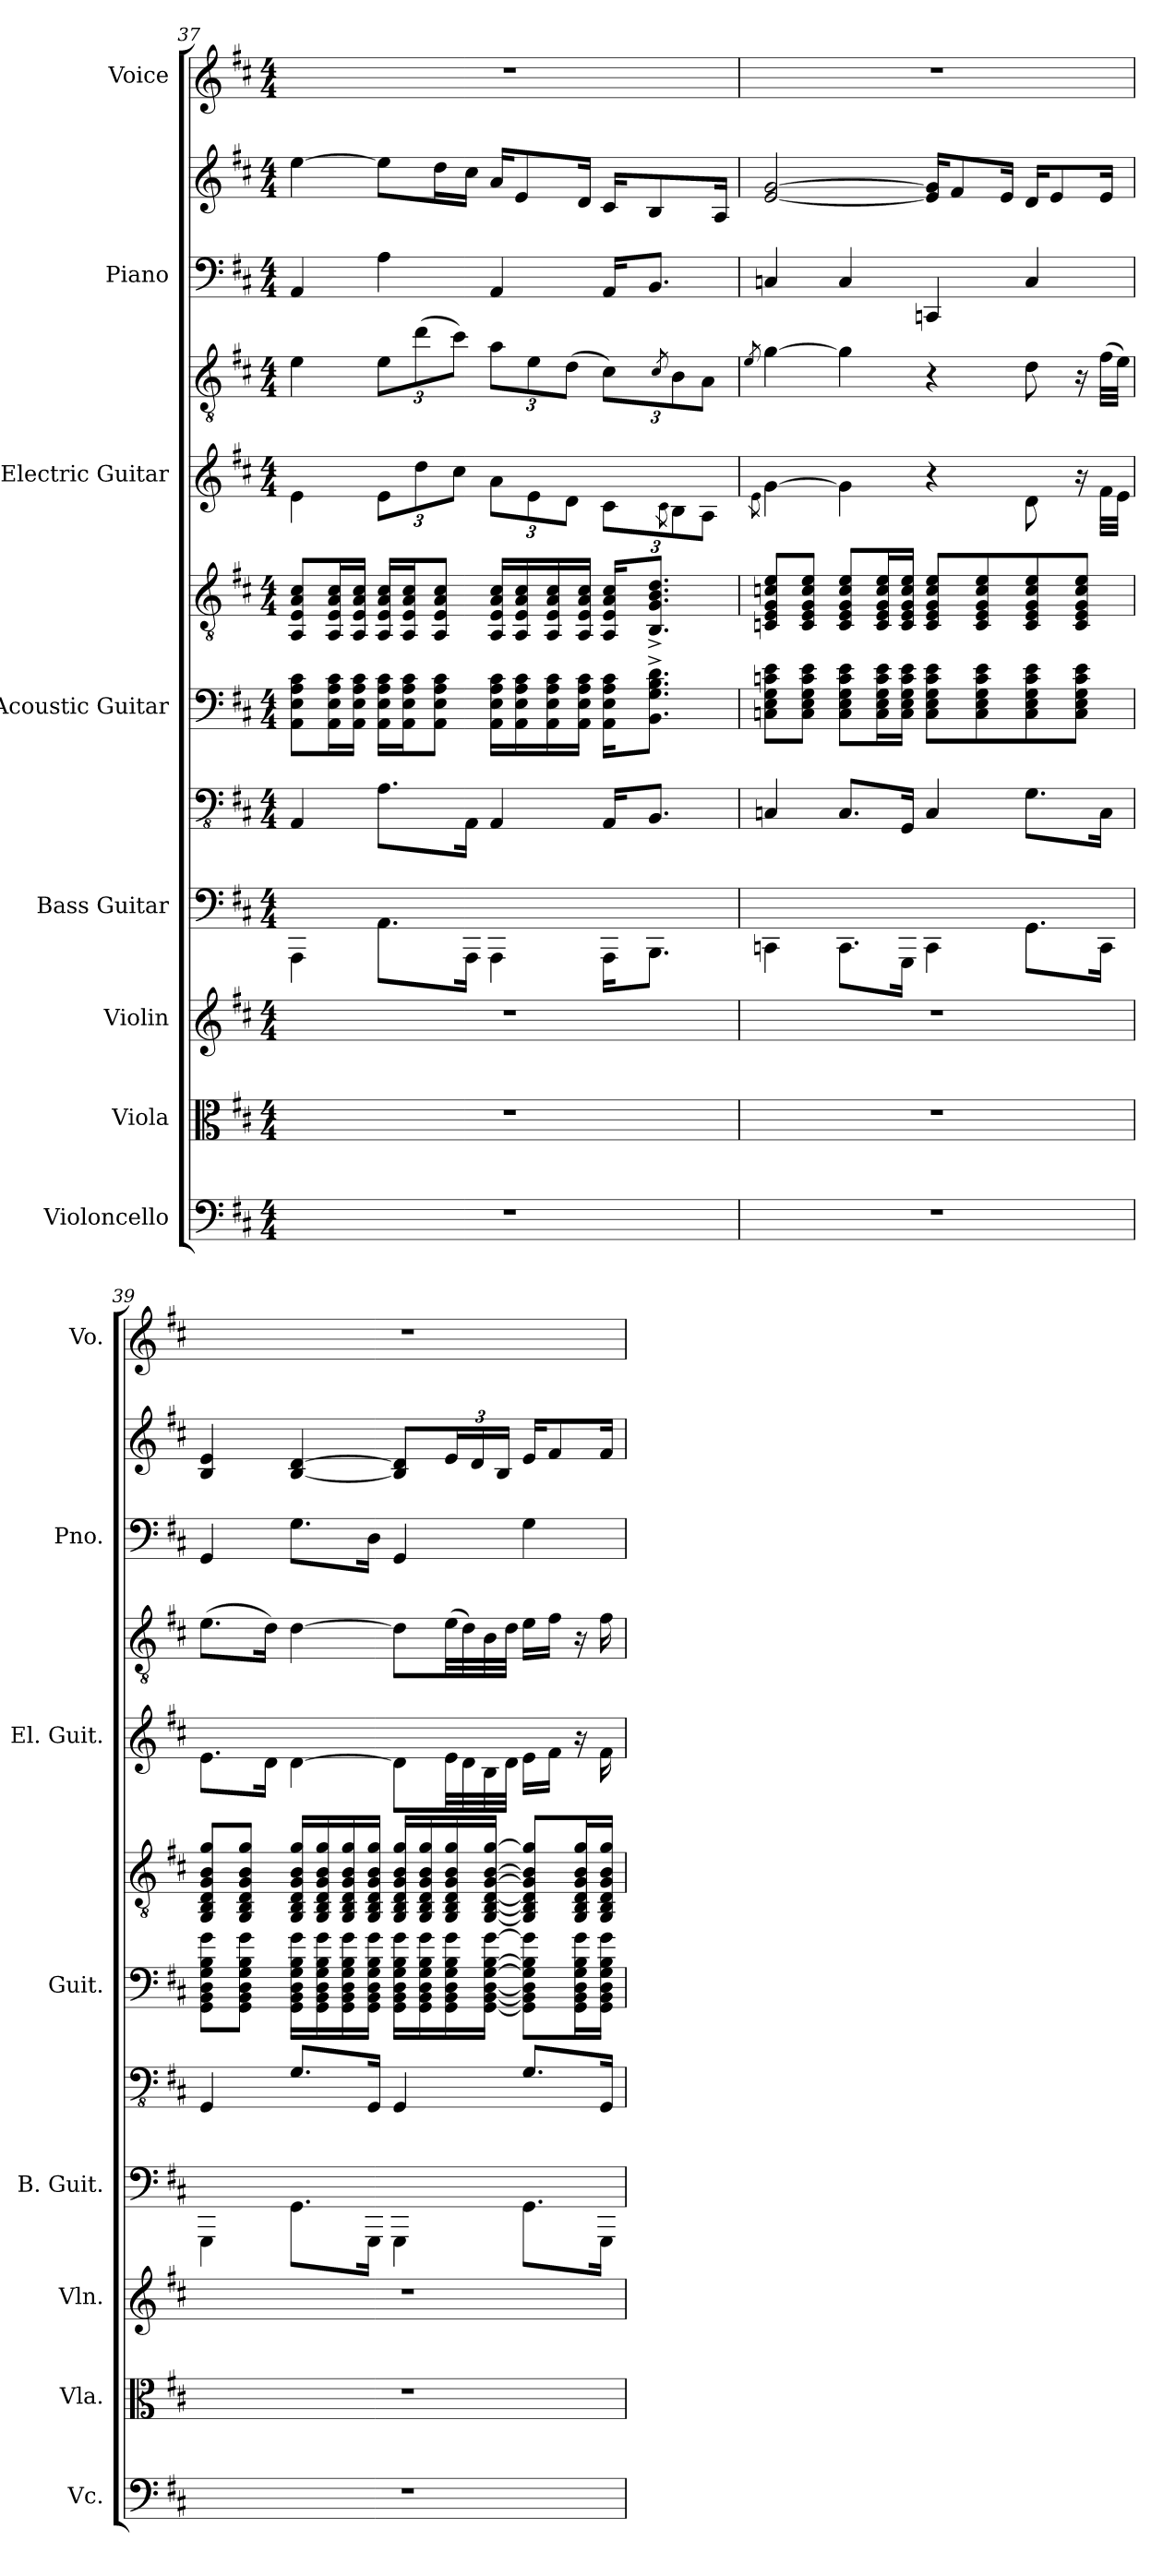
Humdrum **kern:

**kern	**kern	**kern	**kern	**kern	**kern	**kern	**kern	**kern	**kern	**kern	**kern
*part8	*part7	*part6	*part5	*part5	*part4	*part4	*part3	*part3	*part2	*part2	*part1
*staff12	*staff11	*staff10	*staff9	*staff8	*staff7	*staff6	*staff5	*staff4	*staff3	*staff2	*staff1
*I"Violoncello	*I"Viola	*I"Violin	*I"Bass Guitar	*	*I"Acoustic Guitar	*	*I"Electric Guitar	*	*I"Piano	*	*I"Voice
*I'Vc.	*I'Vla.	*I'Vln.	*I'B. Guit.	*	*I'Guit.	*	*I'El. Guit.	*	*I'Pno.	*	*I'Vo.
*clefF4	*clefC3	*clefG2	*	*clefFv4	*	*clefGv2	*	*clefGv2	*clefF4	*clefG2	*clefG2
*k[f#c#]	*k[f#c#]	*k[f#c#]	*k[f#c#]	*k[f#c#]	*k[f#c#]	*k[f#c#]	*k[f#c#]	*k[f#c#]	*k[f#c#]	*k[f#c#]	*k[f#c#]
*M4/4	*M4/4	*M4/4	*M4/4	*M4/4	*M4/4	*M4/4	*M4/4	*M4/4	*M4/4	*M4/4	*M4/4
=37	=37	=37	=37	=37	=37	=37	=37	=37	=37	=37	=37
1r	1r	1r	4AAA\	4AAA/	8AA\ 8E\ 8A\ 8c#\L	8AA/ 8E/ 8A/ 8c#/L	4e\	4e\	4AA/	[4ee\	1r
.	.	.	.	.	16AA\ 16E\ 16A\ 16c#\L	16AA/ 16E/ 16A/ 16c#/L	.	.	.	.	.
.	.	.	.	.	16AA\ 16E\ 16A\ 16c#\JJ	16AA/ 16E/ 16A/ 16c#/JJ	.	.	.	.	.
*	*	*	*	*	*	*	*Xbrackettup	*Xbrackettup	*	*	*
.	.	.	8.AA\L	8.AA\L	16AA\ 16E\ 16A\ 16c#\LL	16AA/ 16E/ 16A/ 16c#/LL	12e\L	12e\L	4A\	8ee\L]	.
.	.	.	.	.	16AA\ 16E\ 16A\ 16c#\J	16AA/ 16E/ 16A/ 16c#/J	.	.	.	.	.
.	.	.	.	.	.	.	12dd\	(12dd\	.	.	.
.	.	.	.	.	8AA\ 8E\ 8A\ 8c#\J	8AA/ 8E/ 8A/ 8c#/J	.	.	.	16dd\L	.
.	.	.	.	.	.	.	12cc#\J	12cc#\J)	.	.	.
.	.	.	16AAA\Jk	16AAA\Jk	.	.	.	.	.	16cc#\JJ	.
.	.	.	4AAA\	4AAA/	16AA\ 16E\ 16A\ 16c#\LL	16AA/ 16E/ 16A/ 16c#/LL	12a\L	12a\L	4AA/	16a/KL	.
.	.	.	.	.	16AA\ 16E\ 16A\ 16c#\	16AA/ 16E/ 16A/ 16c#/	.	.	.	8e/	.
.	.	.	.	.	.	.	12e\	12e\	.	.	.
.	.	.	.	.	16AA\ 16E\ 16A\ 16c#\	16AA/ 16E/ 16A/ 16c#/	.	.	.	.	.
.	.	.	.	.	.	.	12d\J	(12d\J	.	.	.
.	.	.	.	.	16AA\ 16E\ 16A\ 16c#\JJ	16AA/ 16E/ 16A/ 16c#/JJ	.	.	.	16d/Jk	.
.	.	.	16AAA\KL	16AAA/KL	16AA\ 16E\ 16A\ 16c#\KL	16AA/ 16E/ 16A/ 16c#/KL	12c#\L	12c#\L)	16AA/KL	16c#/KL	.
.	.	.	8.BBB\J	8.BBB/J	8.BB\^ 8.G\^ 8.B\^ 8.d\^J	8.BB/^ 8.G/^ 8.B/^ 8.d/^J	.	.	8.BB/J	8B/	.
.	.	.	.	.	.	.	8qc#\	8qc#/	.	.	.
.	.	.	.	.	.	.	12B\	12B\	.	.	.
.	.	.	.	.	.	.	12A\J	12A\J	.	.	.
.	.	.	.	.	.	.	.	.	.	16A/Jk	.
!!LO:PB:g=z
=38	=38	=38	=38	=38	=38	=38	=38	=38	=38	=38	=38
.	.	.	.	.	.	.	8qe\	8qe/	.	.	.
1r	1r	1r	4CCn\	4CCn/	8Cn\ 8E\ 8G\ 8cn\ 8e\L	8Cn/ 8E/ 8G/ 8cn/ 8e/L	[4g\	[4g\	4Cn/	[2e/ [2g/	1r
.	.	.	.	.	8C\ 8E\ 8G\ 8c\ 8e\J	8C/ 8E/ 8G/ 8c/ 8e/J	.	.	.	.	.
.	.	.	8.CC\L	8.CC/L	8C\ 8E\ 8G\ 8c\ 8e\L	8C/ 8E/ 8G/ 8c/ 8e/L	4g\]	4g\]	4C/	.	.
.	.	.	.	.	16C\ 16E\ 16G\ 16c\ 16e\L	16C/ 16E/ 16G/ 16c/ 16e/L	.	.	.	.	.
.	.	.	16GGG\Jk	16GGG/Jk	16C\ 16E\ 16G\ 16c\ 16e\JJ	16C/ 16E/ 16G/ 16c/ 16e/JJ	.	.	.	.	.
.	.	.	4CC\	4CC/	8C\ 8E\ 8G\ 8c\ 8e\L	8C/ 8E/ 8G/ 8c/ 8e/L	4r	4r	4CCn/	16e/] 16g/]KL	.
.	.	.	.	.	.	.	.	.	.	8f#/	.
.	.	.	.	.	8C\ 8E\ 8G\ 8c\ 8e\	8C/ 8E/ 8G/ 8c/ 8e/	.	.	.	.	.
.	.	.	.	.	.	.	.	.	.	16e/Jk	.
.	.	.	8.GG\L	8.GG\L	8C\ 8E\ 8G\ 8c\ 8e\	8C/ 8E/ 8G/ 8c/ 8e/	8d\	8d\	4C/	16d/KL	.
.	.	.	.	.	.	.	.	.	.	8e/	.
.	.	.	.	.	8C\ 8E\ 8G\ 8c\ 8e\J	8C/ 8E/ 8G/ 8c/ 8e/J	16r	16r	.	.	.
.	.	.	16CC\Jk	16CC\Jk	.	.	32f#\LLL	(32f#\LLL	.	16e/Jk	.
.	.	.	.	.	.	.	32e\JJJ	32e\JJJ)	.	.	.
=39	=39	=39	=39	=39	=39	=39	=39	=39	=39	=39	=39
1r	1r	1r	4GGG\	4GGG/	8GG\ 8BB\ 8D\ 8G\ 8B\ 8g\L	8GG/ 8BB/ 8D/ 8G/ 8B/ 8g/L	8.e\L	(8.e\L	4GG/	4B/ 4e/	1r
.	.	.	.	.	8GG\ 8BB\ 8D\ 8G\ 8B\ 8g\J	8GG/ 8BB/ 8D/ 8G/ 8B/ 8g/J	.	.	.	.	.
.	.	.	.	.	.	.	16d\Jk	16d\Jk)	.	.	.
.	.	.	8.GG\L	8.GG/L	16GG\ 16BB\ 16D\ 16G\ 16B\ 16g\LL	16GG/ 16BB/ 16D/ 16G/ 16B/ 16g/LL	[4d\	[4d\	8.G\L	[4B/ [4d/	.
.	.	.	.	.	16GG\ 16BB\ 16D\ 16G\ 16B\ 16g\	16GG/ 16BB/ 16D/ 16G/ 16B/ 16g/	.	.	.	.	.
.	.	.	.	.	16GG\ 16BB\ 16D\ 16G\ 16B\ 16g\	16GG/ 16BB/ 16D/ 16G/ 16B/ 16g/	.	.	.	.	.
.	.	.	16GGG\Jk	16GGG/Jk	16GG\ 16BB\ 16D\ 16G\ 16B\ 16g\JJ	16GG/ 16BB/ 16D/ 16G/ 16B/ 16g/JJ	.	.	16D\Jk	.	.
.	.	.	4GGG\	4GGG/	16GG\ 16BB\ 16D\ 16G\ 16B\ 16g\LL	16GG/ 16BB/ 16D/ 16G/ 16B/ 16g/LL	8d\L]	8d\L]	4GG/	8B/] 8d/]L	.
.	.	.	.	.	16GG\ 16BB\ 16D\ 16G\ 16B\ 16g\	16GG/ 16BB/ 16D/ 16G/ 16B/ 16g/	.	.	.	.	.
*	*	*	*	*	*	*	*	*	*	*Xbrackettup	*
.	.	.	.	.	16GG\ 16BB\ 16D\ 16G\ 16B\ 16g\	16GG/ 16BB/ 16D/ 16G/ 16B/ 16g/	32e\LL	(32e\LL	.	24e/L	.
.	.	.	.	.	.	.	32d\	32d\)	.	.	.
.	.	.	.	.	.	.	.	.	.	24d/	.
.	.	.	.	.	[16GG\ [16BB\ [16D\ [16G\ [16B\ [16g\JJ	[16GG/ [16BB/ [16D/ [16G/ [16B/ [16g/JJ	32B\	32B\	.	.	.
.	.	.	.	.	.	.	.	.	.	24B/JJ	.
.	.	.	.	.	.	.	32d\JJJ	32d\JJJ	.	.	.
.	.	.	8.GG\L	8.GG/L	8GG\] 8BB\] 8D\] 8G\] 8B\] 8g\]L	8GG/] 8BB/] 8D/] 8G/] 8B/] 8g/]L	16e\LL	16e\LL	4G\	16e/KL	.
.	.	.	.	.	.	.	16f#\JJ	16f#\JJ	.	8f#/	.
.	.	.	.	.	16GG\ 16BB\ 16D\ 16G\ 16B\ 16g\L	16GG/ 16BB/ 16D/ 16G/ 16B/ 16g/L	16r	16r	.	.	.
.	.	.	16GGG\Jk	16GGG/Jk	16GG\ 16BB\ 16D\ 16G\ 16B\ 16g\JJ	16GG/ 16BB/ 16D/ 16G/ 16B/ 16g/JJ	16f#\	16f#\	.	16f#/Jk	.
=	=	=	=	=	=	=	=	=	=	=	=
*-	*-	*-	*-	*-	*-	*-	*-	*-	*-	*-	*-
